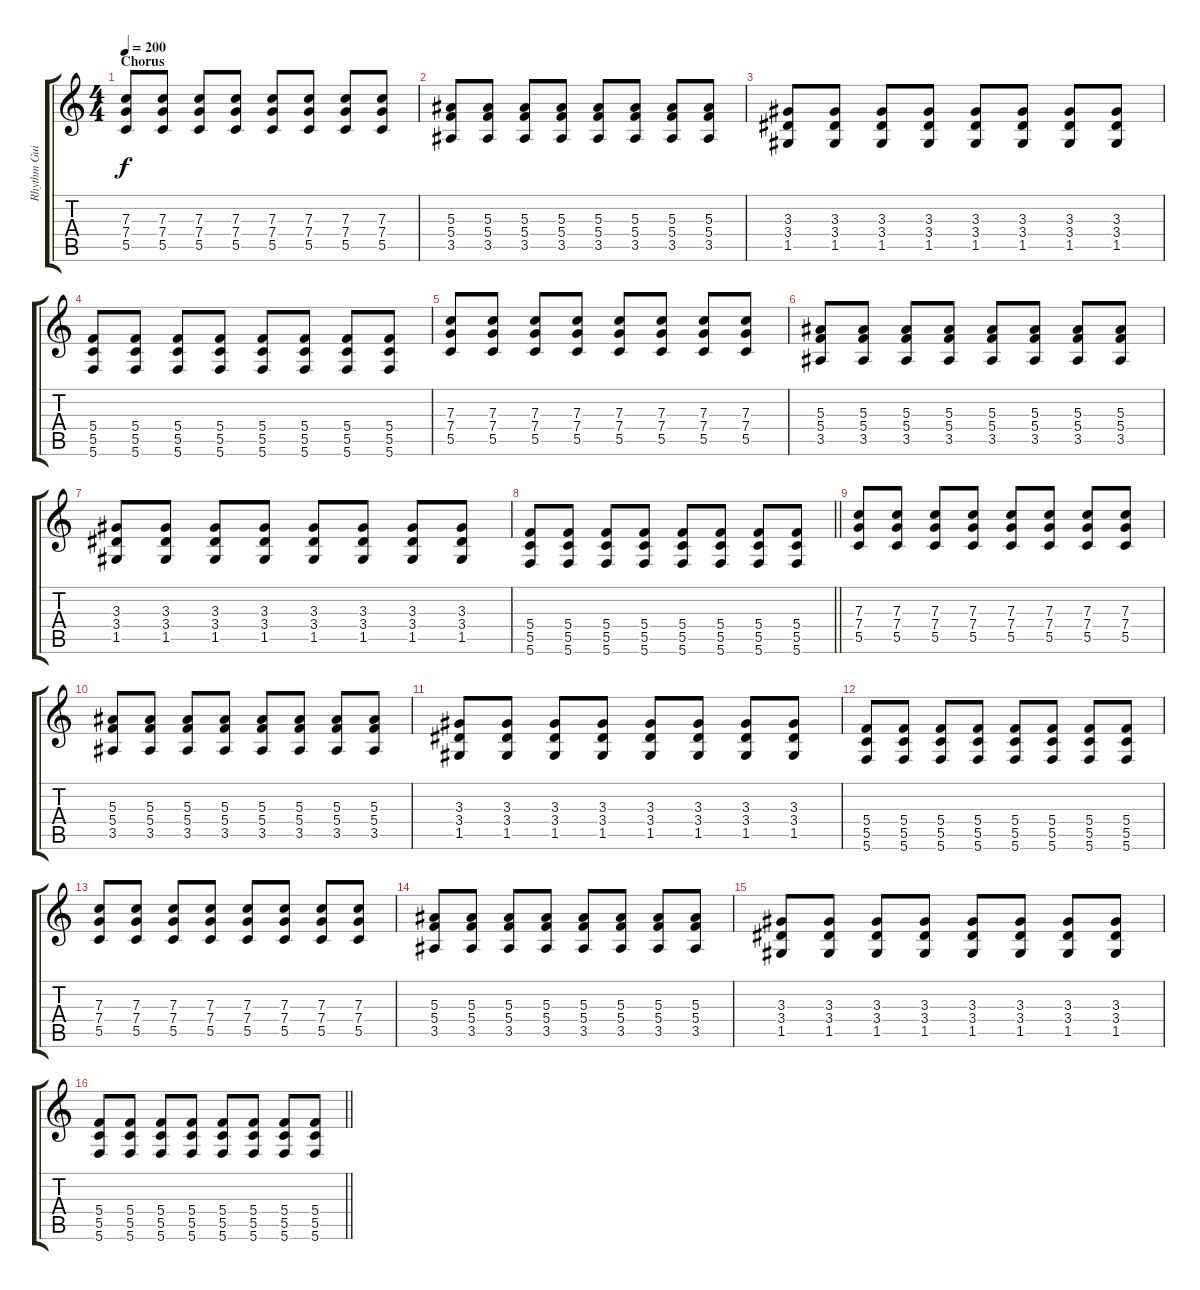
\track ("Rhythm Guitar" "Rhythm Gui") {instrument distortionguitar}
\staff {score tabs}
\tuning (D4 A3 F3 C3 G2 C2) {hide}
\ts (4 4)
\section ("" "Chorus")
\tempo 200
\clef g2
\ks c
(7.3 7.4 5.5).8{dy f} (7.3 7.4 5.5).8 (7.3 7.4 5.5).8 (7.3 7.4 5.5).8 (7.3 7.4 5.5).8 (7.3 7.4 5.5).8 (7.3 7.4 5.5).8 (7.3 7.4 5.5).8 |
(5.3 5.4 3.5).8 (5.3 5.4 3.5).8 (5.3 5.4 3.5).8 (5.3 5.4 3.5).8 (5.3 5.4 3.5).8 (5.3 5.4 3.5).8 (5.3 5.4 3.5).8 (5.3 5.4 3.5).8 |
(3.3 3.4 1.5).8 (3.3 3.4 1.5).8 (3.3 3.4 1.5).8 (3.3 3.4 1.5).8 (3.3 3.4 1.5).8 (3.3 3.4 1.5).8 (3.3 3.4 1.5).8 (3.3 3.4 1.5).8 |
(5.4 5.5 5.6).8 (5.4 5.5 5.6).8 (5.4 5.5 5.6).8 (5.4 5.5 5.6).8 (5.4 5.5 5.6).8 (5.4 5.5 5.6).8 (5.4 5.5 5.6).8 (5.4 5.5 5.6).8 |
(7.3 7.4 5.5).8 (7.3 7.4 5.5).8 (7.3 7.4 5.5).8 (7.3 7.4 5.5).8 (7.3 7.4 5.5).8 (7.3 7.4 5.5).8 (7.3 7.4 5.5).8 (7.3 7.4 5.5).8 |
(5.3 5.4 3.5).8 (5.3 5.4 3.5).8 (5.3 5.4 3.5).8 (5.3 5.4 3.5).8 (5.3 5.4 3.5).8 (5.3 5.4 3.5).8 (5.3 5.4 3.5).8 (5.3 5.4 3.5).8 |
(3.3 3.4 1.5).8 (3.3 3.4 1.5).8 (3.3 3.4 1.5).8 (3.3 3.4 1.5).8 (3.3 3.4 1.5).8 (3.3 3.4 1.5).8 (3.3 3.4 1.5).8 (3.3 3.4 1.5).8 |
\barLineRight lightlight
(5.4 5.5 5.6).8 (5.4 5.5 5.6).8 (5.4 5.5 5.6).8 (5.4 5.5 5.6).8 (5.4 5.5 5.6).8 (5.4 5.5 5.6).8 (5.4 5.5 5.6).8 (5.4 5.5 5.6).8 |
(7.3 7.4 5.5).8 (7.3 7.4 5.5).8 (7.3 7.4 5.5).8 (7.3 7.4 5.5).8 (7.3 7.4 5.5).8 (7.3 7.4 5.5).8 (7.3 7.4 5.5).8 (7.3 7.4 5.5).8 |
(5.3 5.4 3.5).8 (5.3 5.4 3.5).8 (5.3 5.4 3.5).8 (5.3 5.4 3.5).8 (5.3 5.4 3.5).8 (5.3 5.4 3.5).8 (5.3 5.4 3.5).8 (5.3 5.4 3.5).8 |
(3.3 3.4 1.5).8 (3.3 3.4 1.5).8 (3.3 3.4 1.5).8 (3.3 3.4 1.5).8 (3.3 3.4 1.5).8 (3.3 3.4 1.5).8 (3.3 3.4 1.5).8 (3.3 3.4 1.5).8 |
(5.4 5.5 5.6).8 (5.4 5.5 5.6).8 (5.4 5.5 5.6).8 (5.4 5.5 5.6).8 (5.4 5.5 5.6).8 (5.4 5.5 5.6).8 (5.4 5.5 5.6).8 (5.4 5.5 5.6).8 |
(7.3 7.4 5.5).8 (7.3 7.4 5.5).8 (7.3 7.4 5.5).8 (7.3 7.4 5.5).8 (7.3 7.4 5.5).8 (7.3 7.4 5.5).8 (7.3 7.4 5.5).8 (7.3 7.4 5.5).8 |
(5.3 5.4 3.5).8 (5.3 5.4 3.5).8 (5.3 5.4 3.5).8 (5.3 5.4 3.5).8 (5.3 5.4 3.5).8 (5.3 5.4 3.5).8 (5.3 5.4 3.5).8 (5.3 5.4 3.5).8 |
(3.3 3.4 1.5).8 (3.3 3.4 1.5).8 (3.3 3.4 1.5).8 (3.3 3.4 1.5).8 (3.3 3.4 1.5).8 (3.3 3.4 1.5).8 (3.3 3.4 1.5).8 (3.3 3.4 1.5).8 |
\barLineRight lightlight
(5.4 5.5 5.6).8 (5.4 5.5 5.6).8 (5.4 5.5 5.6).8 (5.4 5.5 5.6).8 (5.4 5.5 5.6).8 (5.4 5.5 5.6).8 (5.4 5.5 5.6).8 (5.4 5.5 5.6).8
